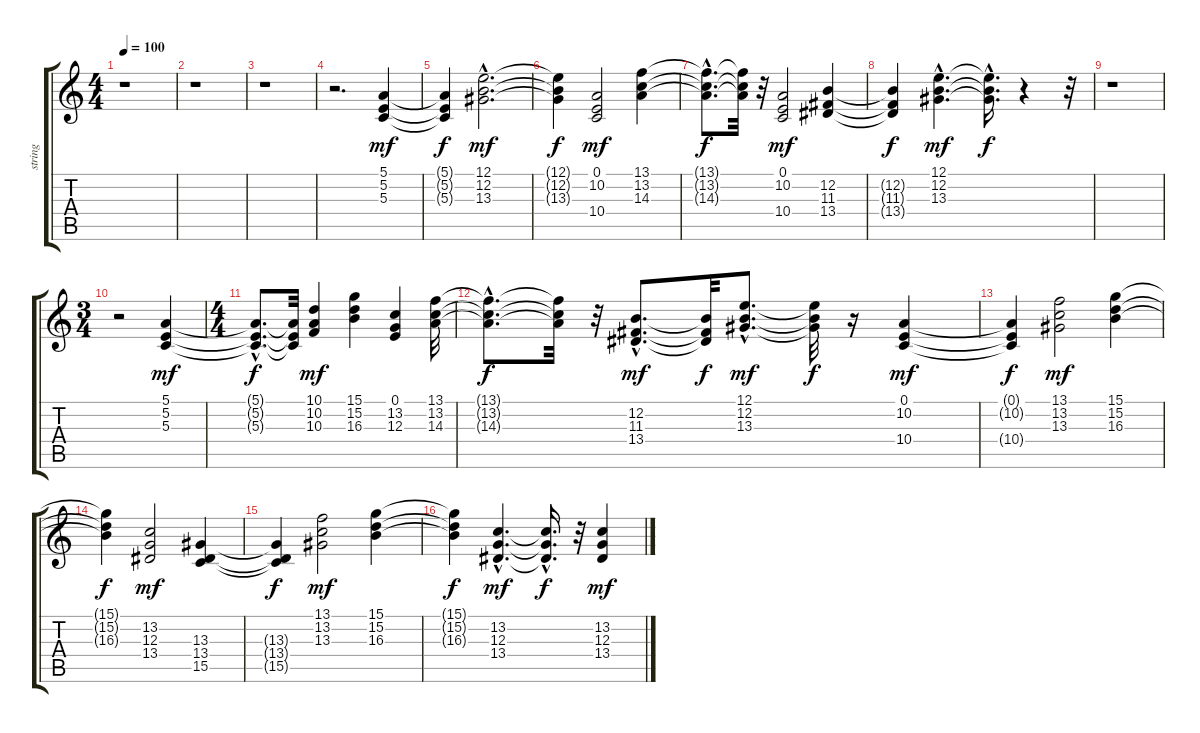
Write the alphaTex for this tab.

\track ("string" "string") {instrument stringensemble2}
\staff {score tabs}
\tuning (E4 B3 G3 D3 A2 E2) {hide}
\ts (4 4)
\tempo 100
\clef g2
\ks c
r.1{dy f} |
r.1 |
r.1 |
r.2{d} (5.1 5.2 5.3).4{dy mf} |
(5.1{t} 5.2{t} 5.3{t}).4{dy f} (12.1{hac} 12.2{hac} 13.3{hac}).2{d dy mf} |
(12.1{t} 12.2{t} 13.3{t}).4{dy f} (0.1 10.2 10.4).2{dy mf} (13.1 13.2 14.3).4 |
(13.1{hac t} 13.2{hac t} 14.3{hac t}).8{d dy f} (13.1{t} 13.2{t} 14.3{t}).32 r.32 (0.1 10.2 10.4).2{dy mf} (12.2 11.3 13.4).4 |
(12.2{t} 11.3{t} 13.4{t}).4{dy f} (12.1{hac} 12.2{hac} 13.3{hac}).4{d dy mf} (12.1{hac t} 12.2{hac t} 13.3{hac t}).16{d dy f} r.4 r.32 |
r.1 |
\ts (3 4)
r.2 (5.1 5.2 5.3).4{dy mf} |
\ts (4 4)
(5.1{hac t} 5.2{hac t} 5.3{hac t}).8{d dy f} (5.1{t} 5.2{t} 5.3{t}).32 (10.1 10.2 10.3).4{dy mf} (15.1 15.2 16.3).4 (0.1 13.2 12.3).4 (13.1 13.2 14.3).32 |
(13.1{hac t} 13.2{hac t} 14.3{hac t}).8{d dy f} (13.1{t} 13.2{t} 14.3{t}).32 r.32 (12.2{hac} 11.3{hac} 13.4{hac}).8{d dy mf} (12.2{t} 11.3{t} 13.4{t}).32{dy f} (12.1{hac} 12.2{hac} 13.3{hac}).8{d dy mf} (12.1{t} 12.2{t} 13.3{t}).32{dy f} r.16 (0.1 10.2 10.4).4{dy mf} |
(0.1{t} 10.2{t} 10.4{t}).4{dy f} (13.1 13.2 13.3).2{dy mf} (15.1 15.2 16.3).4 |
(15.1{t} 15.2{t} 16.3{t}).4{dy f} (13.2 12.3 13.4).2{dy mf} (13.3 13.4 15.5).4 |
(13.3{t} 13.4{t} 15.5{t}).4{dy f} (13.1 13.2 13.3).2{dy mf} (15.1 15.2 16.3).4 |
(15.1{t} 15.2{t} 16.3{t}).4{dy f} (13.2{hac} 12.3{hac} 13.4{hac}).4{d dy mf} (13.2{hac t} 12.3{hac t} 13.4{hac t}).16{d dy f} r.32 (13.2 12.3 13.4).4{dy mf}
